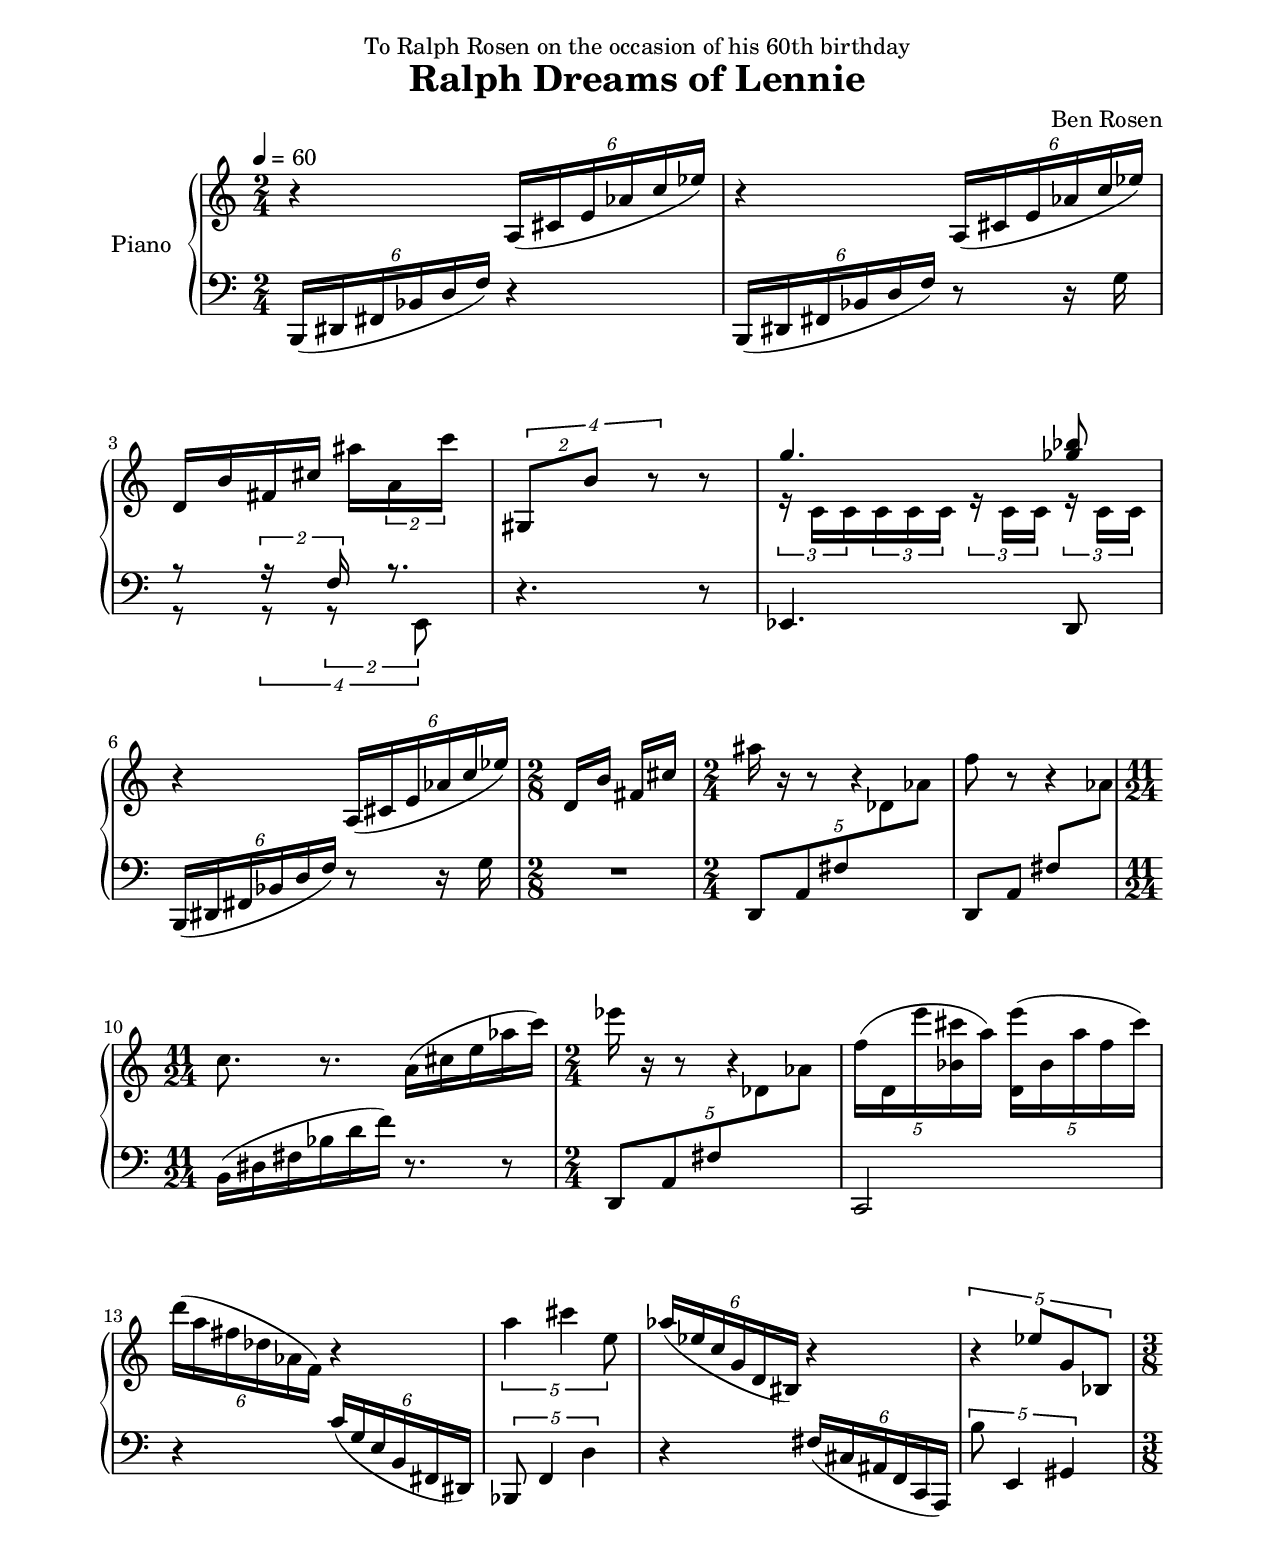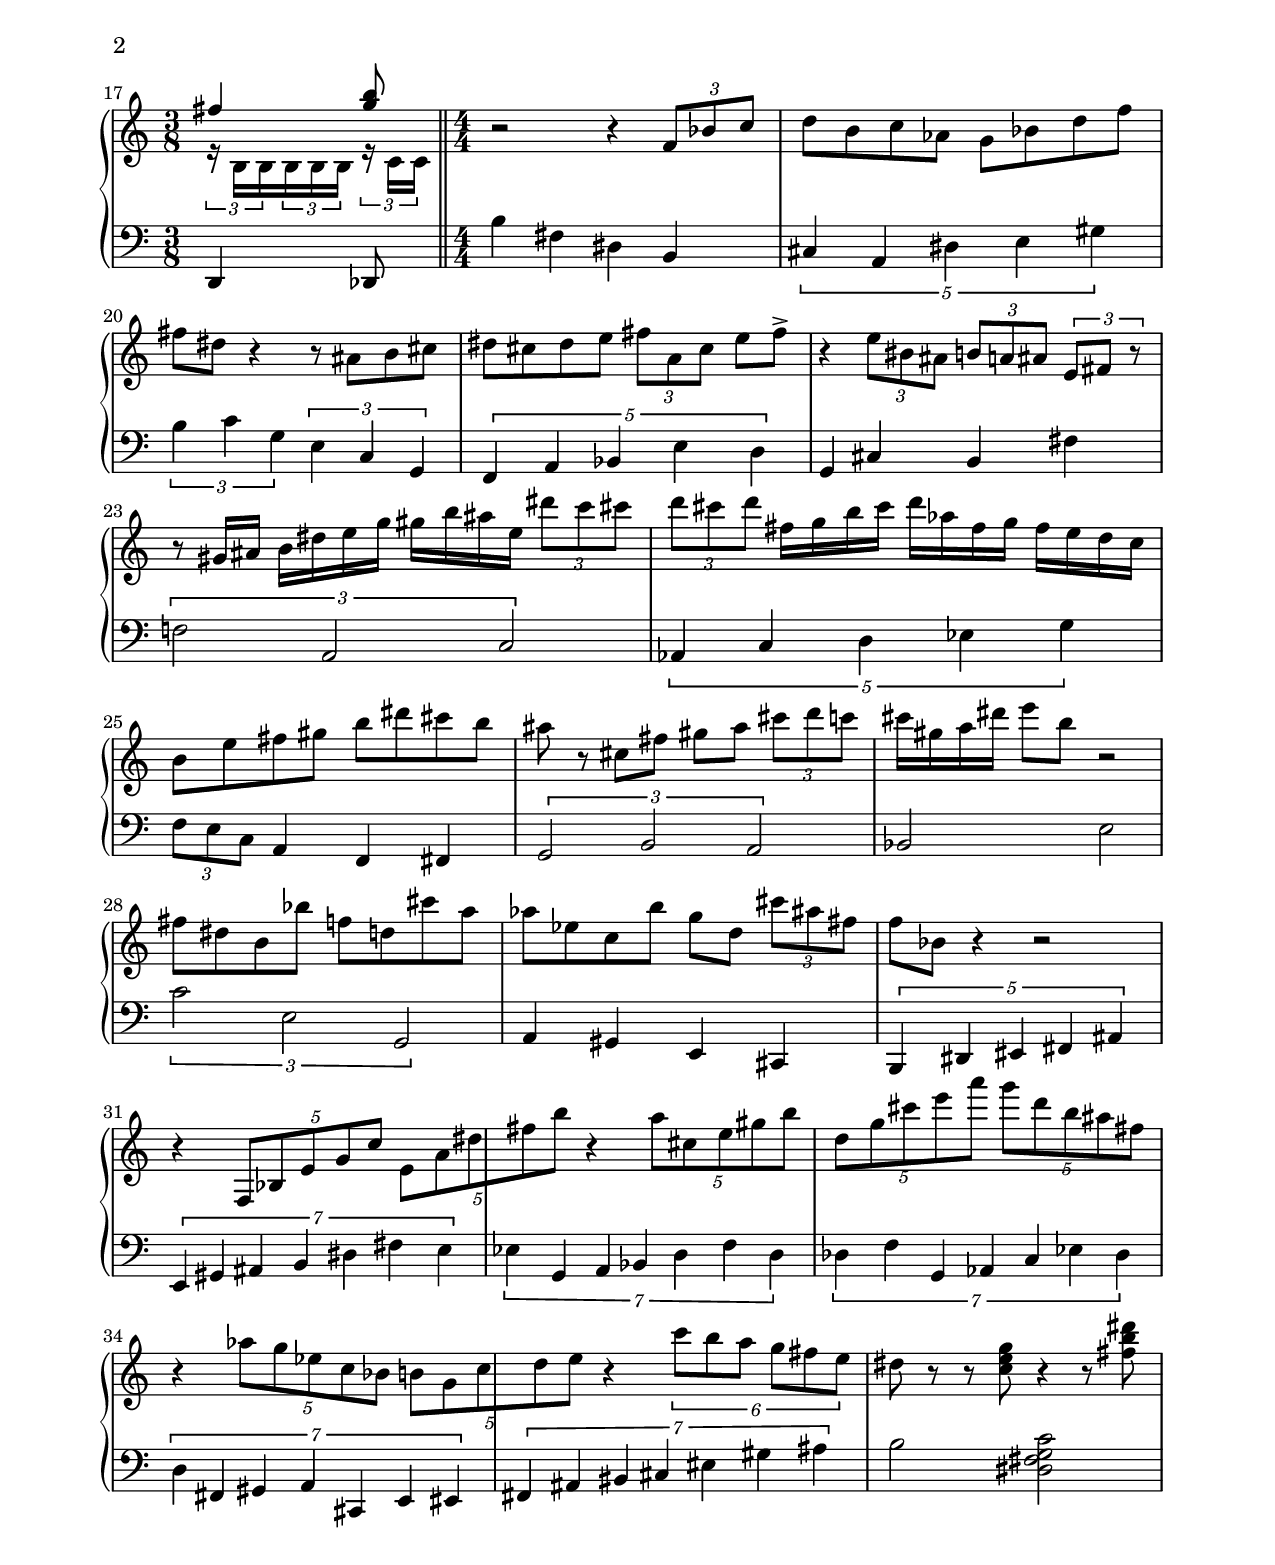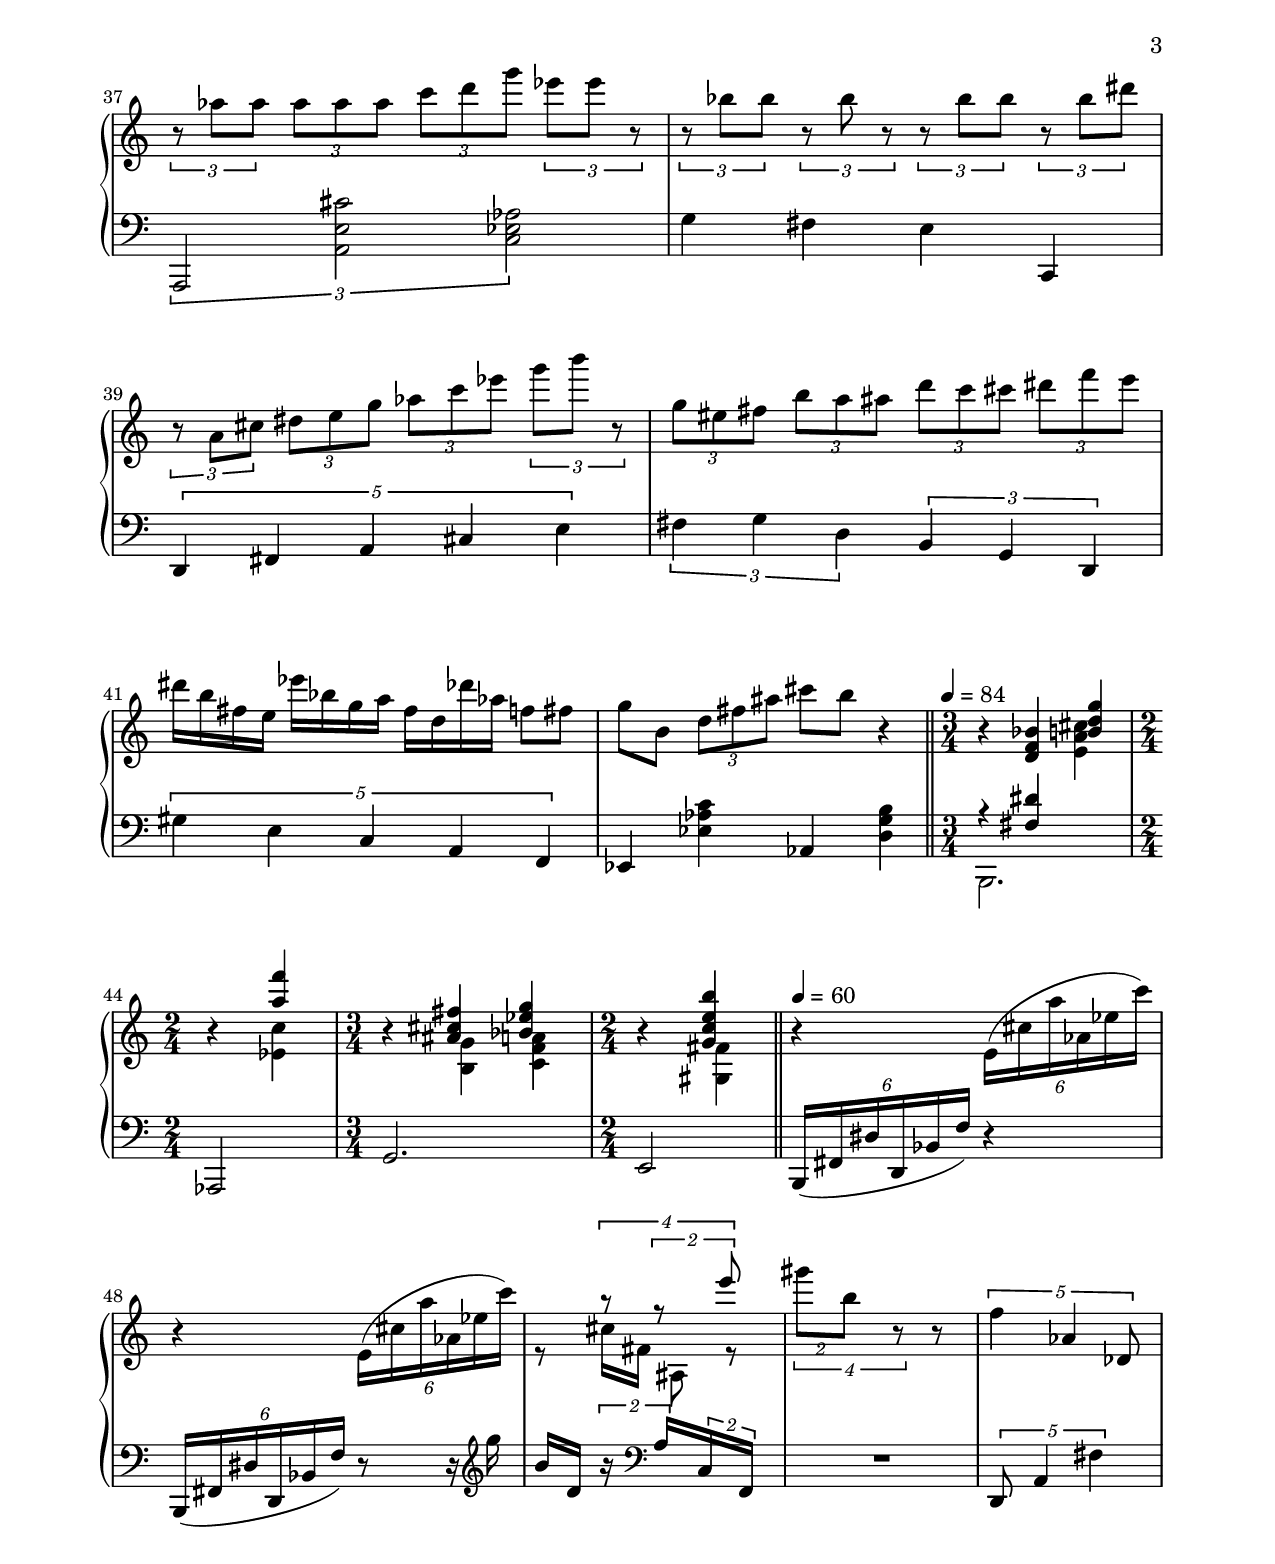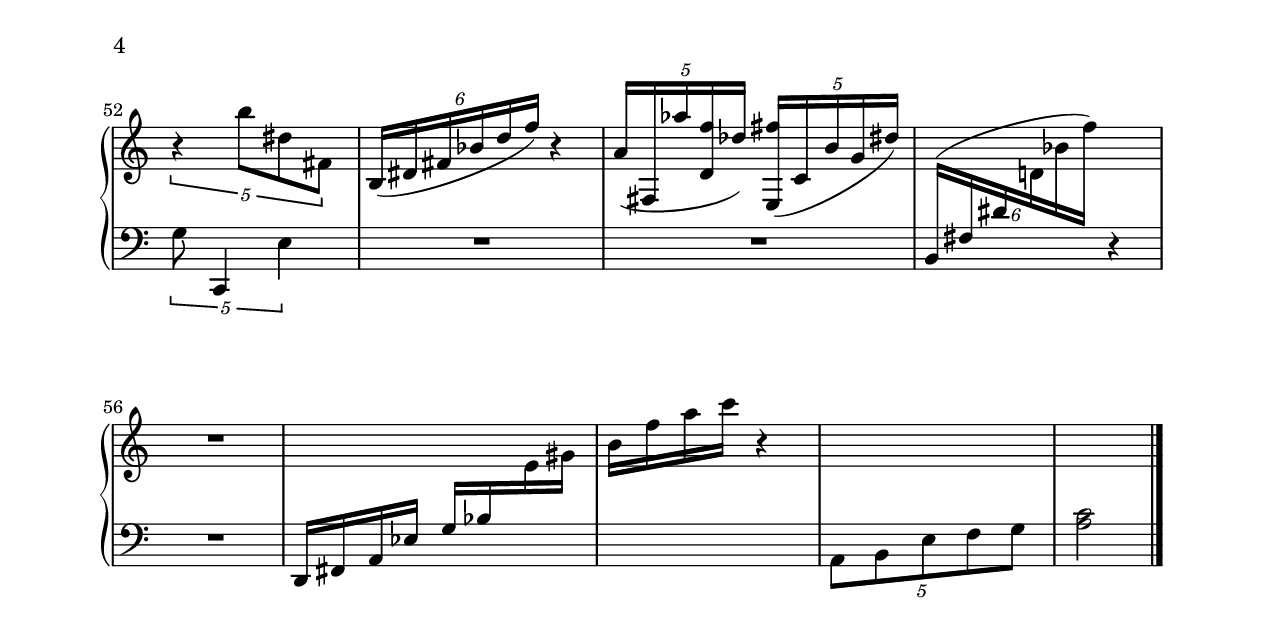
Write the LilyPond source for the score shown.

\version "2.24.1"

\include "settings.ily"

\header {
  title = "Ralph Dreams of Lennie"
  dedication = "To Ralph Rosen on the occasion of his 60th birthday"
  composer = "Ben Rosen"
}

global = {
  \numericTimeSignature
  \time 2/4
  \tempo 4=60
}

right = \relative c'' {
  \global
  r4 \tuplet 6/4 {a,16( cs e af c ef)} |
  r4 \tuplet 6/4 {a,,16( cs e af c ef)} |
  d,16 b' fs cs' as' \tuplet 2/3 {a, c'} |
  \tuplet 4/3 {\tuplet 2/3 {gs,,8 b'} r} r |
  <<
    {g'4. <gf bf>8}
    \\
    {\tuplet 3/2 {r16 c,, c} \tuplet 3/2 {c16 c c} \tuplet 3/2 {r16 c c} \tuplet 3/2 {r16 c c}}
  >> |
  r4 \tuplet 6/4 {a16( cs e af c ef)} |
  \time 2/8
  d,16 b' fs cs' |
  \time 2/4
  as' r r8 r4 |
  f8 r r4 |
  \time 11/24
  c8.*16/24 r a16*16/24[( cs e af c]) |
  \time 2/4
  ef16 r r8 r4 |
  \tuplet 5/4 {f,16( d, e'' <cs bf,> a)} \tuplet 5/4 {<e' d,,>( bf, a' f cs')} |
  \tuplet 6/4 {d16( a fs df af f)} r4 |
  \tuplet 5/4 {a'4 cs e,8} |
  \tuplet 6/4 {af16( ef c g d bs)} r4 |
  \tuplet 5/4 {r4 ef'8 g, bf,} |
  \time 3/8
  <<
    {fs''4 <g b>8}
    \\
    {\tuplet 3/2 {r16 b,, b} \tuplet 3/2 {b16 b b} \tuplet 3/2 {r16 c c}}
  >> |
  \bar "||"
  \time 4/4
  r2 r4 \tuplet 3/2 {f8 bf c} |
  d b c af g bf d f |
  fs ds r4  r8 as b cs |
  ds cs ds e \tuplet 3/2 {fs a, cs} e fs-> |
  r4 \tuplet 3/2 {e8 bs as} \tuplet 3/2 {b a as} \tuplet 3/2 {e fs r} |
  r gs16 as b ds e g gs b as e \tuplet 3/2 {ds'8 c cs} |
  \tuplet 3/2 {d cs d} fs,16 g b cs d af fs g fs e d c |
  b8 e fs gs b ds cs b |
  as r cs, fs gs as \tuplet 3/2 {cs d c} |
  cs16 gs a ds e8 b r2 |
  fs8 ds b bf' f d cs' a |
  af ef c b' g d \tuplet 3/2 {cs' as fs} |
  f bf, r4 r2  |
  r4 \tuplet 5/4 {f,8 bf e g c} \tuplet 5/4 {e,[ a ds fs b]}
  r4  \tuplet 5/4 {a8 cs, e gs b} |
  \tuplet 5/4 {d, g cs e a} \tuplet 5/4 {g d b as fs} |
  r4 \tuplet 5/4 {af8 g ef c bf} \tuplet 5/4 {b[ g c d e]}
  r4  \tuplet 6/4 {c'8 b a g fs e} |
  ds r r <c e g> r4 r8 <fs b ds> |
  \tuplet 3/2 {r af af} \tuplet 3/2 {af af af} \tuplet 3/2 {c d g} \tuplet 3/2 {ef ef r} |
  \tuplet 3/2 {r bf bf} \tuplet 3/2 {r bf r} \tuplet 3/2 {r bf bf} \tuplet 3/2 {r bf ds} |
  \tuplet 3/2 {r a, cs} \tuplet 3/2 {ds e g} \tuplet 3/2 {af c ef} \tuplet 3/2 {g b r} |
  \tuplet 3/2 {g, es fs} \tuplet 3/2 {b a as} \tuplet 3/2 {d c cs} \tuplet 3/2 {ds f e} |
  ds16 b fs e ef' bf g a fs d df' af f8 fs |
  g b, \tuplet 3/2 {d fs as} cs b r4 |
  \bar "||"
  \time 3/4
  \tempo 4=84
  r4 <d,, f bf>
  <<
    {<b' d g>}
    \\
    {<e, a cs>}
  >> |
  \time 2/4
  r4
  <<
    {<a' f'>}
    \\
    {<ef, c'>}
  >>
  |
  \time 3/4
  r4
  <<
    {<as cs fs> <bf ef g>}
    \\
    {<b, g'> <c f a>}
  >>
  |
  \time 2/4
  r4
  <<
    {<g' c e b'>}
    \\
    {<gs, fs'>}
  >>
  |
  \bar "||"
  \tempo 4=60
  r4 \tuplet 6/4 {e'16( cs' a' af, ef' c')} |
  r4 \tuplet 6/4 {e,,16( cs' a' af, ef' c')} |
  <<
    {s8 \tuplet 4/3 {r \tuplet 2/3 {r e}}}
    \\
    {r8 cs,16 fs, as,8 r}
  >> |
  \tuplet 4/3 {\tuplet 2/3 {gs''' b,} r} r |
  \tuplet 5/4 {f4 af, df,8} |
  \tuplet 5/4 {r4 b''8 ds, fs,} |
  \tuplet 6/4 {b,16( ds fs bf d f)} r4 |
  \tuplet 5/4 {a,16( fs, af'' <f d,> df)} \tuplet 5/4 {<fs e,,>( c, b' g ds')} |
  s2 |
  R2 |
  s2*4 |
  \bar "|."



}

left = \relative c, {
  \global
                                % Music follows here.
  \tuplet 6/4 {b16( ds fs bf d f)} r4 |
  \tuplet 6/4 {b,,16( ds fs bf d f)} r8 r16 g |
  <<
    {r8 \tuplet 2/3 {r16 f} r8.}
    \\
    {r8 \tuplet 4/3 {r8 \tuplet 2/3 {r8 e,}}}
  >> |
  r4. r8 |
  ef4. d8 |
  \tuplet 6/4 {b16( ds fs bf d f)} r8 r16 g |
  \time 2/8
  R4|
  \time 2/4 |
  \tuplet 5/4 {d,8 a' fs' \change Staff = "right" df' af'} \change Staff = "left" |
  d,,, a' fs' \change Staff = "right" af' \change Staff = "left" |
  \time 11/24
  b,,16*16/24[( ds fs bf d f]) r8.*16/24 r8*16/24 |
  \time 2/4
  \tuplet 5/4 {d,,8 a' fs' \change Staff = "right" df' af' \change Staff ="left"} |
  c,,,2 |
  r4 \tuplet 6/4 {c''16( g e b fs ds)} |
  \tuplet 5/4 {<bf>8 f'4 d'} |
  r4 \tuplet 6/4 {fs16( cs as f c a)} |
  \tuplet 5/4 {<b''>8 e,,4 gs} |
  \time 3/8
  d4 df8 |
  \bar "||"
  \time 4/4
  b''4 fs ds b |
  \tuplet 5/4 {cs a ds e gs} |
  \tuplet 3/2 {b c g} \tuplet 3/2 {e c g} |
  \tuplet 5/4 {f a bf e d} |
  g, cs b fs' |
  \tuplet 3/2 {f!2 a, c} |
  \tuplet 5/4 {af4 c d ef g} |
  \tuplet 3/2 {f8 e c} a4 f fs |
  \tuplet 3/2 {g2 b a} |
  bf e |
  \tuplet 3/2 {c'2 e, g,} |
  a4 gs e cs |
  \tuplet 5/4 {b ds es fs as} |
  \tuplet 7/4 {e gs as b ds fs e} |
  \tuplet 7/4 {ef g, a bf d f d} |
  \tuplet 7/4 {df f g, af c ef df} |
  \tuplet 7/4 {d fs, gs a cs, e es} |
  \tuplet 7/4 {fs as bs cs es gs as} |
  b2 <ds, fs g c> |
  \tuplet 3/2 {a, <a' e' cs'> <c ef af>} |
  g'4 fs e c, |
  \tuplet 5/4 {d fs a cs e} |
  \tuplet 3/2 {fs g d} \tuplet 3/2 {b g d} |
  \tuplet 5/4 {gs' e c a f} |
  ef <ef' af c> af, <d g b> |
  \bar "||"
  \time 3/4
  \tempo 4=84
  <<
    {r4 <fs ds'> s}
    \\
    {b,,2.}
  >>
  |
  \time 2/4
  af2 |
  \time 3/4
  g'2. |
  \time 2/4
  e2 |
  \bar "||"
  \tempo 4=60
  \tuplet 6/4 {b16( fs' ds' d, bf' f')} r4 |
  \tuplet 6/4 {b,,16( fs' ds' d, bf' f')} r8 r16 \clef treble g'' |
  b, d, \tuplet 2/3 {r \clef bass a} \tuplet 2/3 {c, f,} |
  R2 |
  \tuplet 5/4 {d8 a'4 fs'} |
  \tuplet 5/4 {g8 c,,4 e'} |
  R2 |
  R2 |
  \tuplet 6/4 {b16( fs' ds' \change Staff = "right" d! bf' f')} \change Staff = "left" r4 |
  R2 |
  d,,,16 fs a ef' g bf \change Staff = "right" e gs |
  b f' a c r4 |
  \change Staff = "left"
  \tuplet 5/4 {a,,,8 b e f g} |
  <a c>2 |
  \bar "|."
}

\score {
  \new PianoStaff \with {
    instrumentName = "Piano"
  } <<
    \new Staff = "right" \with {
    } {
      \right
    }
    \new Staff = "left" \with {
    } {
      \clef "bass"
      \left
    }
  >>
}
